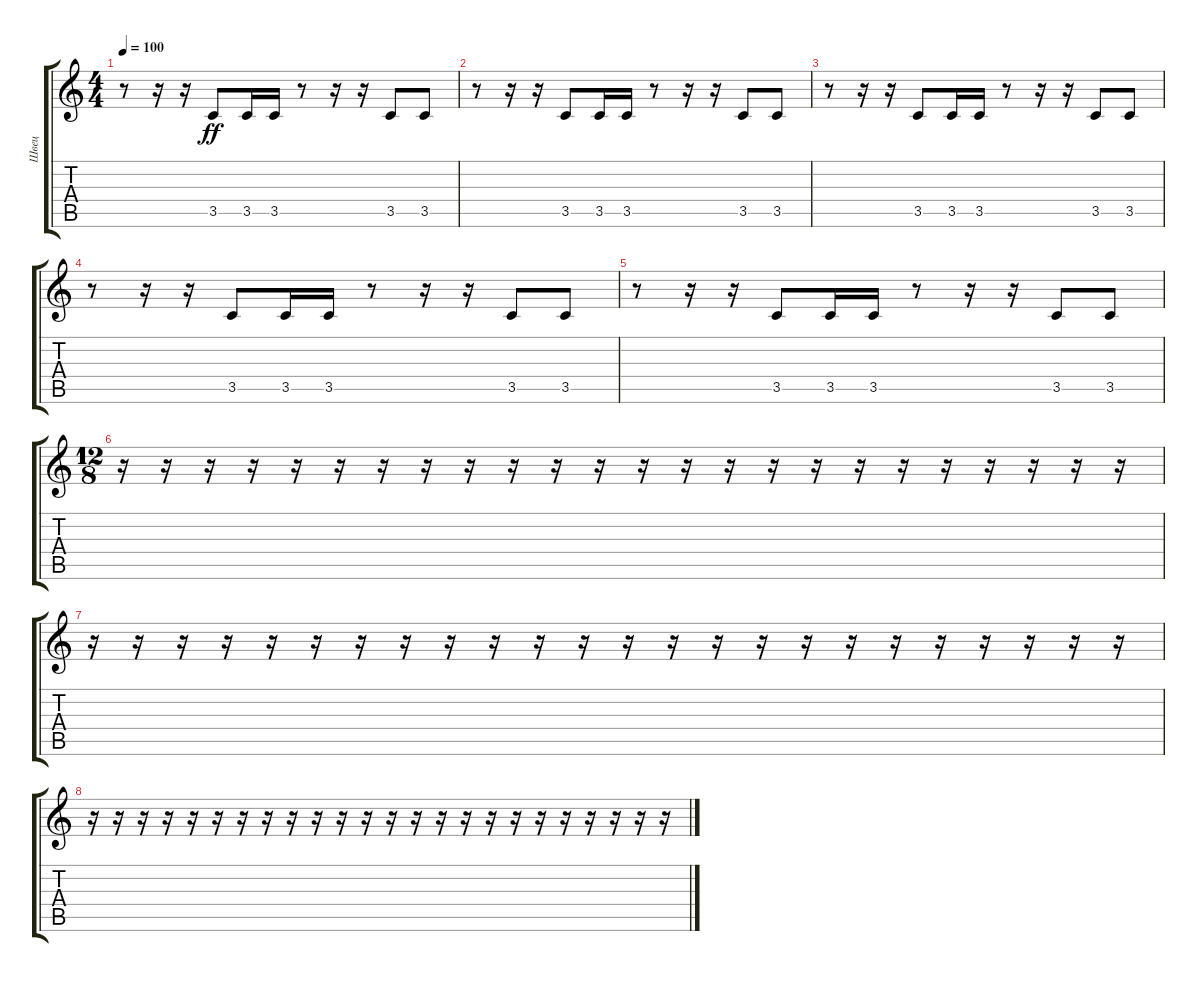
\track ("Швец" "Швец") {instrument electricbasspick}
\staff {score tabs}
\tuning (E4 B3 G3 D3 A2 E2) {hide}
\ts (4 4)
\tempo 100
\clef g2
\ks c
r.8{dy ff} r.16 r.16 3.5.8 3.5.16 3.5.16 r.8 r.16 r.16 3.5.8 3.5.8 |
r.8 r.16 r.16 3.5.8 3.5.16 3.5.16 r.8 r.16 r.16 3.5.8 3.5.8 |
r.8 r.16 r.16 3.5.8 3.5.16 3.5.16 r.8 r.16 r.16 3.5.8 3.5.8 |
r.8 r.16 r.16 3.5.8 3.5.16 3.5.16 r.8 r.16 r.16 3.5.8 3.5.8 |
r.8 r.16 r.16 3.5.8 3.5.16 3.5.16 r.8 r.16 r.16 3.5.8 3.5.8 |
\ts (12 8)
r.16 r.16 r.16 r.16 r.16 r.16 r.16 r.16 r.16 r.16 r.16 r.16 r.16 r.16 r.16 r.16 r.16 r.16 r.16 r.16 r.16 r.16 r.16 r.16 |
r.16 r.16 r.16 r.16 r.16 r.16 r.16 r.16 r.16 r.16 r.16 r.16 r.16 r.16 r.16 r.16 r.16 r.16 r.16 r.16 r.16 r.16 r.16 r.16 |
r.16 r.16 r.16 r.16 r.16 r.16 r.16 r.16 r.16 r.16 r.16 r.16 r.16 r.16 r.16 r.16 r.16 r.16 r.16 r.16 r.16 r.16 r.16 r.16
